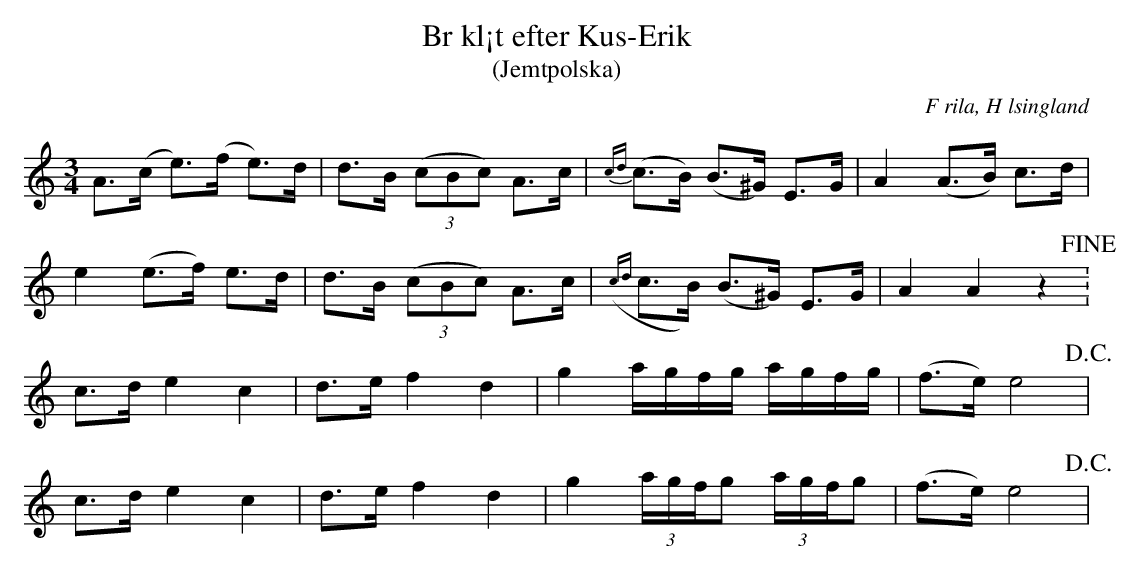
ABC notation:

X:1
T: Br kl¡t efter Kus-Erik
T: (Jemtpolska)
O: F rila, H lsingland
M: 3/4
L: 1/8
K: Am
A>(c e>)(f e)>d | d>B ((3cBc) A>c | {cd}(c>B) (B>^G)   E>G      | A2    (A>B) c>d  |
e2   (e>f) e>d  | d>B ((3cBc) A>c | ({cd}c>B)    (B>^G)   E>G      | A2    A2    z2  !fine! :
K: C
c>d  e2    c2   | d>e f2      d2  | g2        a/g/f/g/ a/g/f/g/ | (f>e) e4 !D.C.!       |
c>d  e2    c2   | d>e f2      d2  | g2        (3a/g/f/g (3a/g/f/g | (f>e) e4 !D.C.!       |
